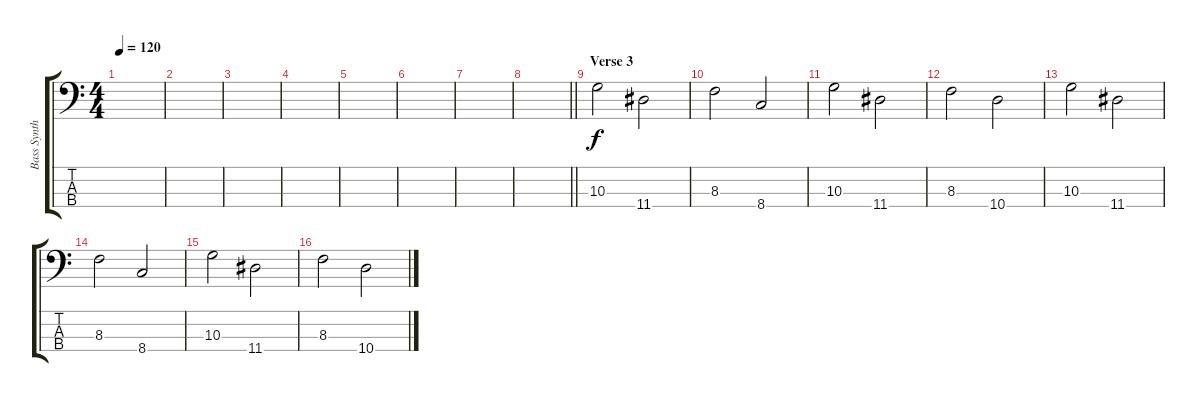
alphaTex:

\track ("Bass Synth" "Bass Synth") {instrument synthbass2}
\staff {score tabs}
\tuning (G2 D2 A1 E1) {hide}
\ts (4 4)
\tempo 120
\clef f4
\ks c
|
|
|
|
|
|
|
\barLineRight lightlight
|
\section ("" "Verse 3")
10.3.2 11.4.2 |
8.3.2 8.4.2 |
10.3.2 11.4.2 |
8.3.2 10.4.2 |
10.3.2 11.4.2 |
8.3.2 8.4.2 |
10.3.2 11.4.2 |
8.3.2 10.4.2
